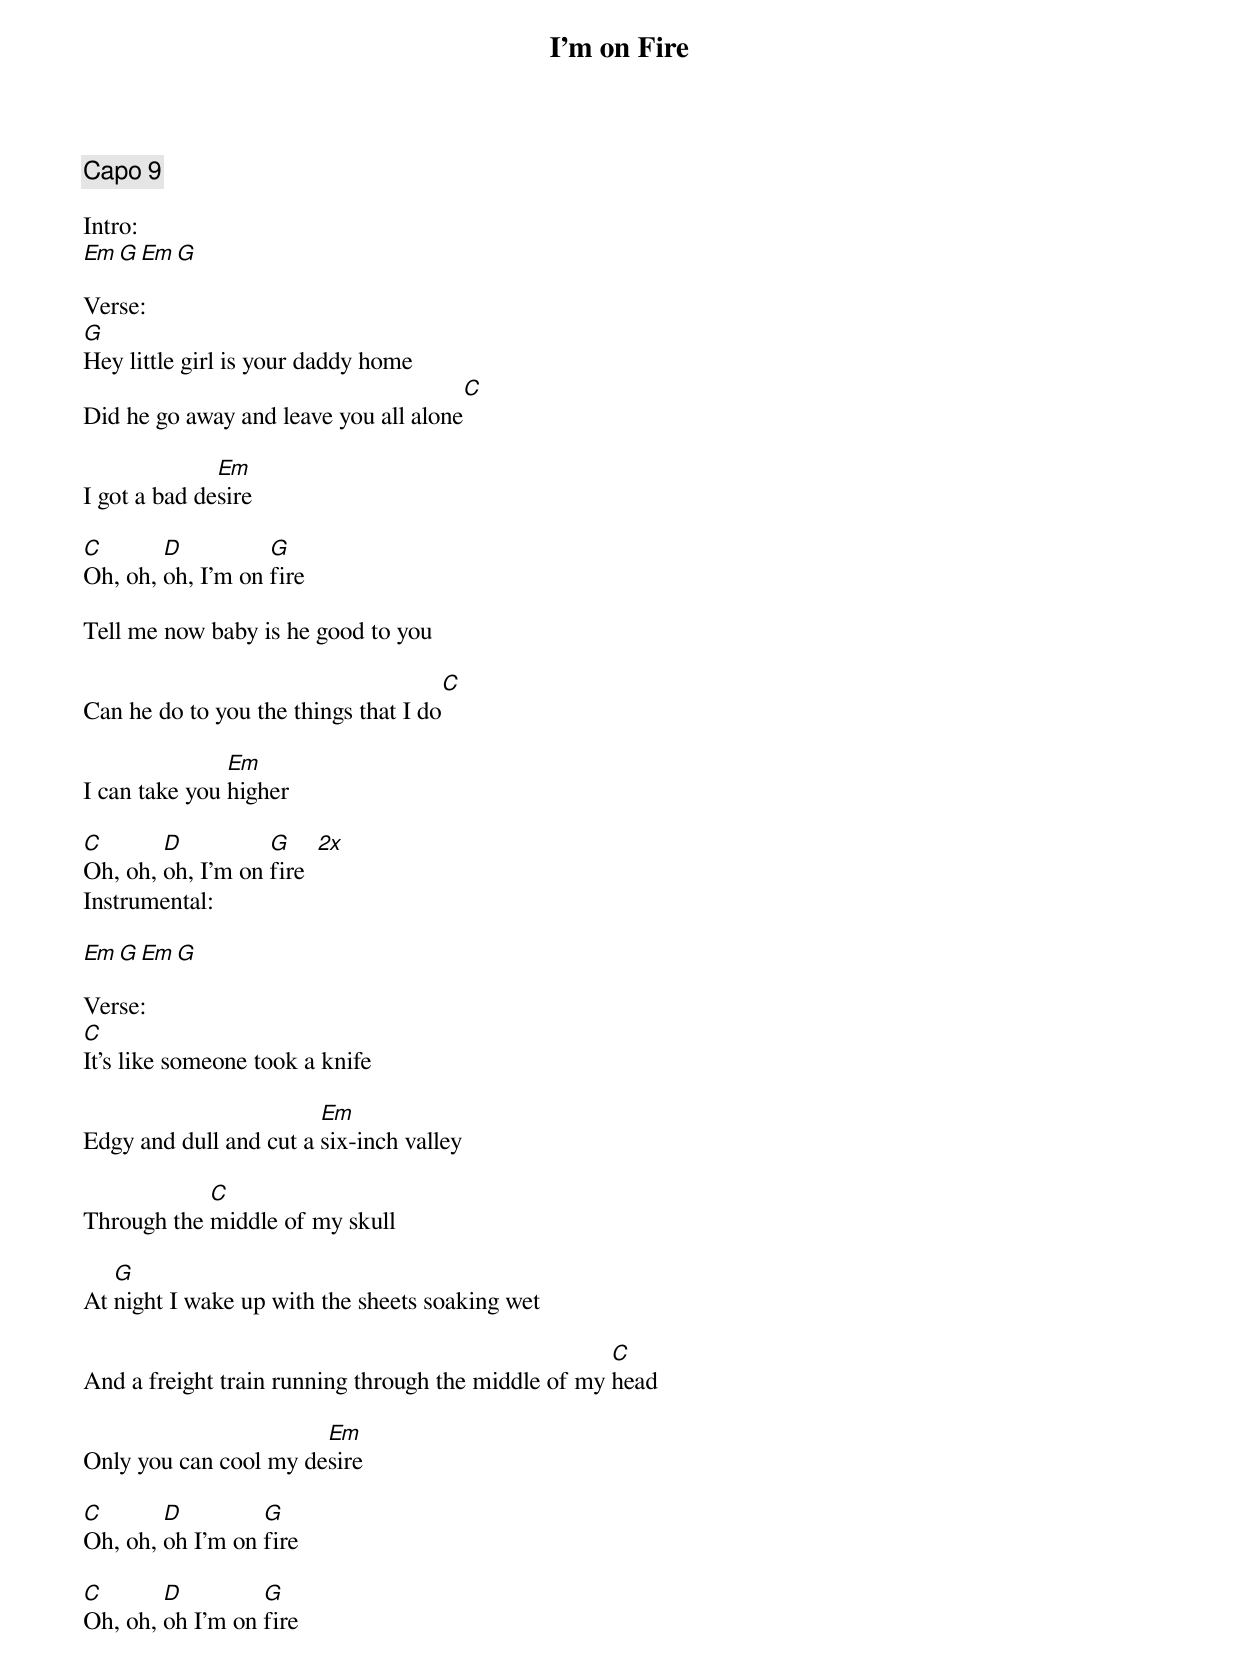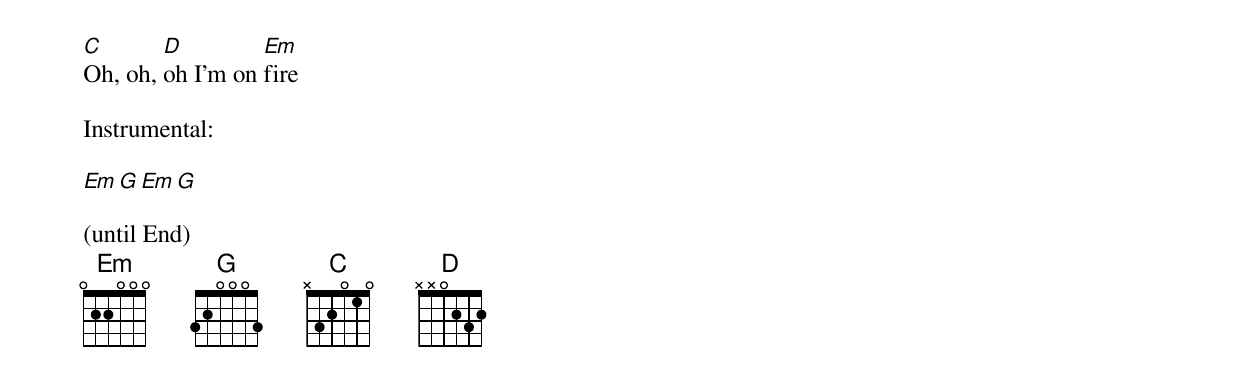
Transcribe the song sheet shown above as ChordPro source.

{title:I'm on Fire}
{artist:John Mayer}
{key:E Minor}
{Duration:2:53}
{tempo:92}
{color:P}

{comment: Capo 9}

Intro:
[Em][G][Em][G]

Verse:
[G]Hey little girl is your daddy home
Did he go away and leave you all alone[C]

I got a bad de[Em]sire

[C]Oh, oh, [D]oh, I'm on [G]fire

Tell me now baby is he good to you

Can he do to you the things that I do[C]

I can take you [Em]higher

[C]Oh, oh, [D]oh, I'm on [G]fire  [2x]
Instrumental:

[Em][G][Em][G]

Verse:
[C]It's like someone took a knife

Edgy and dull and cut a [Em]six-inch valley

Through the [C]middle of my skull

At [G]night I wake up with the sheets soaking wet

And a freight train running through the middle of my [C]head

Only you can cool my de[Em]sire

[C]Oh, oh, [D]oh I'm on [G]fire

[C]Oh, oh, [D]oh I'm on [G]fire

[C]Oh, oh, [D]oh I'm on [Em]fire

Instrumental:

[Em][G][Em][G]

(until End)
